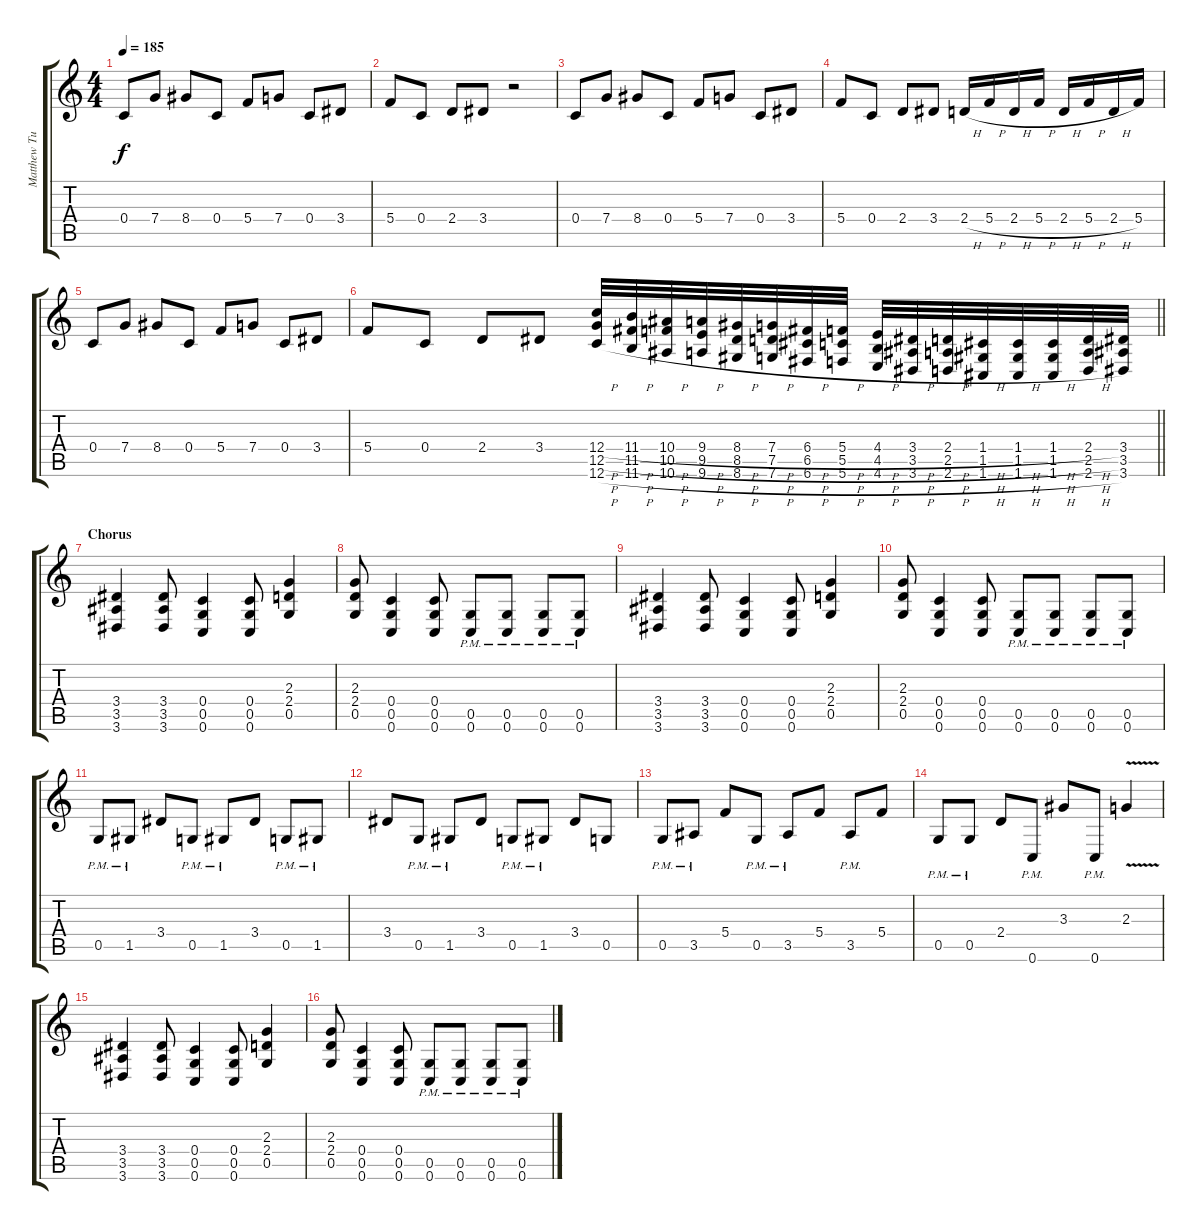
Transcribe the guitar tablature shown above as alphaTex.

\track ("Matthew Tuck (Matt)" "Matthew Tu") {instrument distortionguitar}
\staff {score tabs}
\tuning (D4 A3 F3 C3 G2 C2) {hide}
\ts (4 4)
\tempo 185
\clef g2
\ks c
0.4.8{dy f} 7.4.8 8.4.8 0.4.8 5.4.8 7.4.8 0.4.8 3.4.8 |
5.4.8 0.4.8 2.4.8 3.4.8 r.2 |
0.4.8 7.4.8 8.4.8 0.4.8 5.4.8 7.4.8 0.4.8 3.4.8 |
5.4.8 0.4.8 2.4.8 3.4.8 2.4{h}.16 5.4{h}.16 2.4{h}.16 5.4{h}.16 2.4{h}.16 5.4{h}.16 2.4{h}.16 5.4.16 |
0.4.8 7.4.8 8.4.8 0.4.8 5.4.8 7.4.8 0.4.8 3.4.8 |
\barLineRight lightlight
5.4.8 0.4.8 2.4.8 3.4.8 (12.4{h} 12.5{h} 12.6{h}).32 (11.4{h} 11.5{h} 11.6{h}).32 (10.4{h} 10.5{h} 10.6{h}).32 (9.4{h} 9.5{h} 9.6{h}).32 (8.4{h} 8.5{h} 8.6{h}).32 (7.4{h} 7.5{h} 7.6{h}).32 (6.4{h} 6.5{h} 6.6{h}).32 (5.4{h} 5.5{h} 5.6{h}).32 (4.4{h} 4.5{h} 4.6{h}).32 (3.4{h} 3.5{h} 3.6{h}).32 (2.4{h} 2.5{h} 2.6{h}).32 (1.4{h} 1.5{h} 1.6{h}).32 (1.4{h} 1.5{h} 1.6{h}).32 (1.4{h} 1.5{h} 1.6{h}).32 (2.4{h} 2.5{h} 2.6{h}).32 (3.4 3.5 3.6).32 |
\section ("" "Chorus")
(3.4 3.5 3.6).4 (3.4 3.5 3.6).8 (0.4 0.5 0.6).4 (0.4 0.5 0.6).8 (2.3 2.4 0.5).4 |
(2.3 2.4 0.5).8 (0.4 0.5 0.6).4 (0.4 0.5 0.6).8 (0.5{pm} 0.6{pm}).8 (0.5{pm} 0.6{pm}).8 (0.5{pm} 0.6{pm}).8 (0.5{pm} 0.6{pm}).8 |
(3.4 3.5 3.6).4 (3.4 3.5 3.6).8 (0.4 0.5 0.6).4 (0.4 0.5 0.6).8 (2.3 2.4 0.5).4 |
(2.3 2.4 0.5).8 (0.4 0.5 0.6).4 (0.4 0.5 0.6).8 (0.5{pm} 0.6{pm}).8 (0.5{pm} 0.6{pm}).8 (0.5{pm} 0.6{pm}).8 (0.5{pm} 0.6{pm}).8 |
0.5{pm}.8 1.5{pm}.8 3.4.8 0.5{pm}.8 1.5{pm}.8 3.4.8 0.5{pm}.8 1.5{pm}.8 |
3.4.8 0.5{pm}.8 1.5{pm}.8 3.4.8 0.5{pm}.8 1.5{pm}.8 3.4.8 0.5.8 |
0.5{pm}.8 3.5{pm}.8 5.4.8 0.5{pm}.8 3.5{pm}.8 5.4.8 3.5{pm}.8 5.4.8 |
0.5{pm}.8 0.5{pm}.8 2.4.8 0.6{pm}.8 3.3.8 0.6{pm}.8 2.3{v}.4 |
(3.4 3.5 3.6).4 (3.4 3.5 3.6).8 (0.4 0.5 0.6).4 (0.4 0.5 0.6).8 (2.3 2.4 0.5).4 |
(2.3 2.4 0.5).8 (0.4 0.5 0.6).4 (0.4 0.5 0.6).8 (0.5{pm} 0.6{pm}).8 (0.5{pm} 0.6{pm}).8 (0.5{pm} 0.6{pm}).8 (0.5{pm} 0.6{pm}).8
